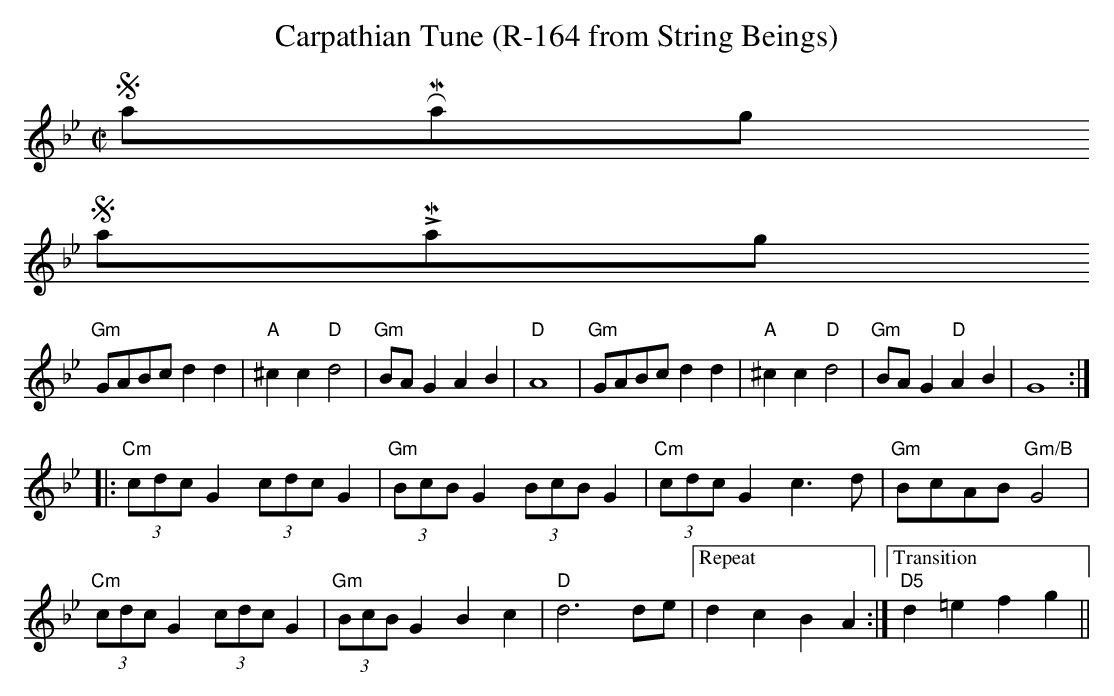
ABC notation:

X:1
T: Carpathian Tune (R-164 from String Beings)
L:1/8
K: Gm
M: C|
$SmallRMargin
$SmallLMargin
"Gm"GABc d2 d2|"A"^c2 c2 "D"d4|"Gm"BAG2 A2B2|"D"A8|"Gm"GABc d2 d2|"A"^c2 c2 "D"d4|"Gm"BAG2 "D"A2B2|G8:|
|:"Cm"(3cdcG2 (3cdcG2|"Gm"(3BcBG2 (3BcBG2|"Cm"(3cdcG2 c2>d2|"Gm"BcAB "Gm/B"G4|
"Cm"(3cdcG2 (3cdcG2|"Gm"(3BcBG2 B2c2|"D"d6 de|["Repeat" d2c2B2A2:|["Transition""D5"d2=e2f2g2||

$NormLMargin
$NormRMargin
